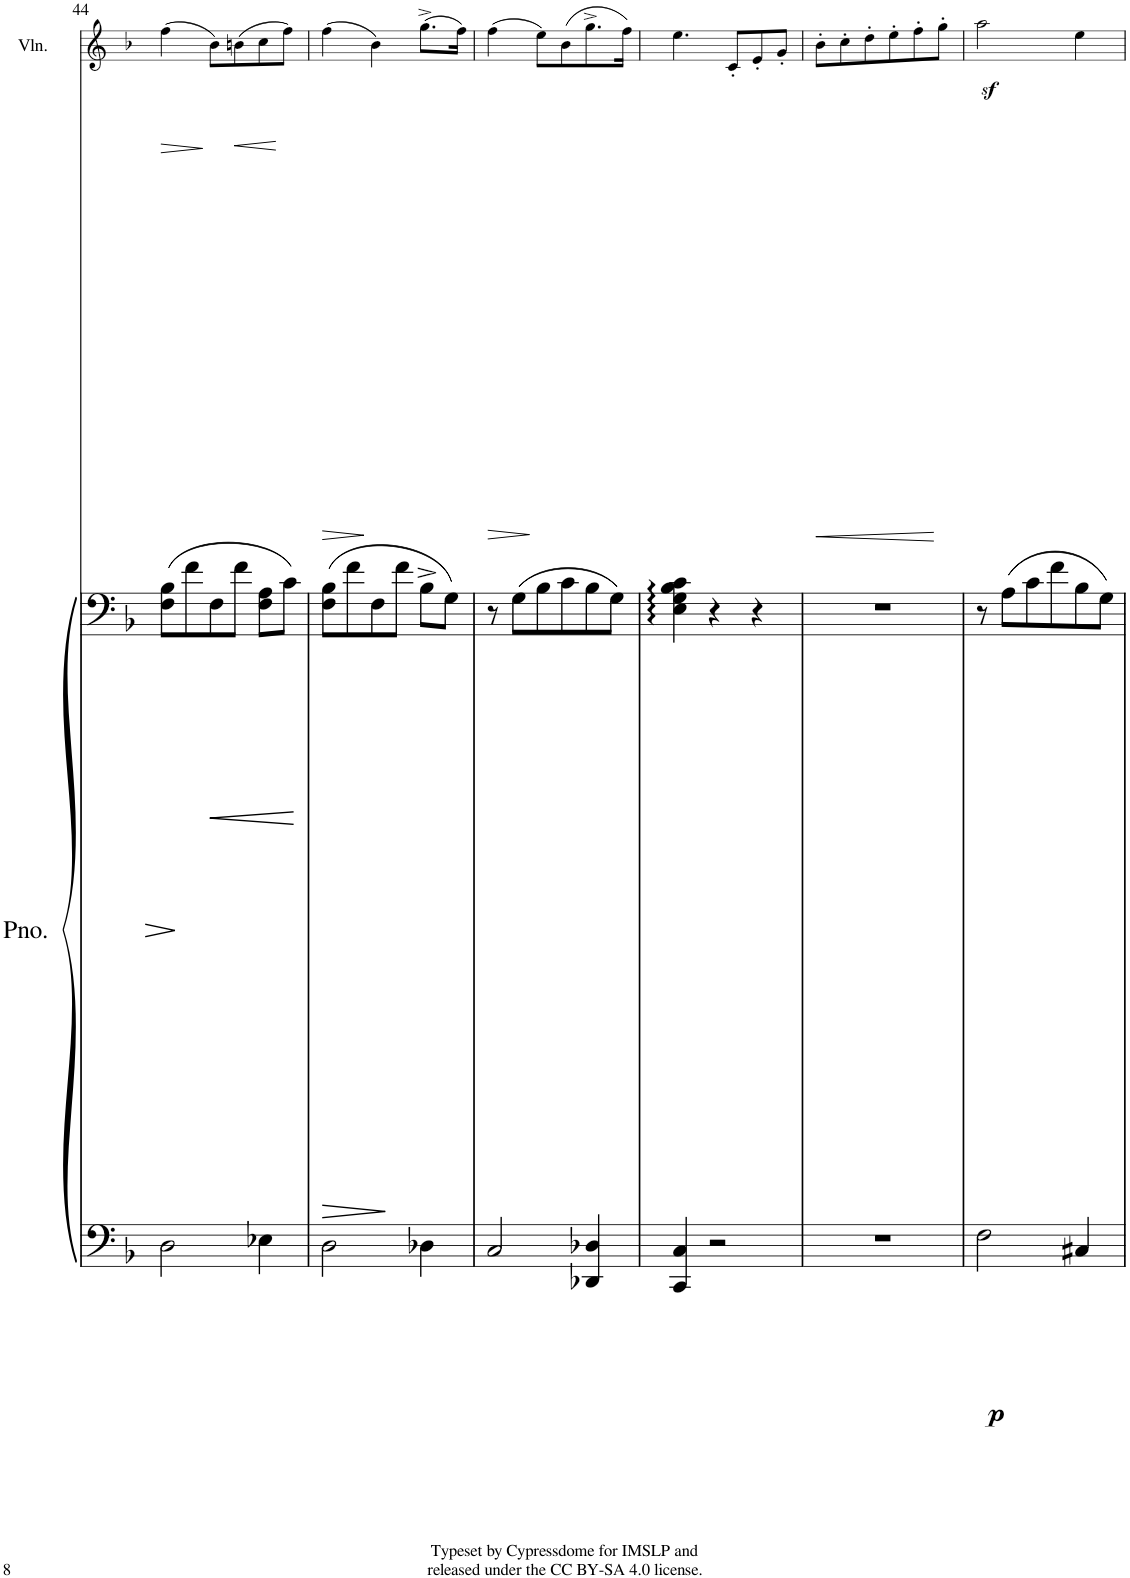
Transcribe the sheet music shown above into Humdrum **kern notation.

**kern	**kern	**dynam	**kern	**dynam
*part2	*part2	*part2	*part1	*part1
*staff3	*staff2	*staff2/3	*staff1	*staff1
*I"Piano	*	*	*I"Violin	*
*I'Pno.	*	*	*I'Vln.	*
!!LO:PB:g=z
*clefF4	*clefF4	*	*clefG2	*
*k[b-]	*k[b-]	*	*k[b-]	*
*M3/4	*M3/4	*	*M3/4	*
=44	=44	=44	=44	=44
!	!	!	!	!LO:HP:b
2D\	(8F\ 8B-\L	.	(4ff\	>
.	8f\	.	.	.
!	!	!LO:HP:b	!	!
.	8F\	<	8b-\L)	]
!	!	!	!	!LO:HP:b
.	8f\J	.	(8bn\	<
4E-X\	8F\ 8A\L	.	8cc\	.
.	8c\J)	[	8ff\J)	[
=45	=45	=45	=45	=45
!	!	!LO:HP:b	!	!LO:HP:b
2D\	(8F\ 8B-\L	>	(4ff\	>
.	8f\	.	.	.
.	8F\	.	4b-\)	]
.	8f\J	]	.	.
4D-X\	8B-^\L	.	(8.gg^\L	.
.	8G\J)	.	.	.
.	.	.	16ff\Jk)	.
=46	=46	=46	=46	=46
!	!	!	!	!LO:HP:b
2C/	8r	.	(4ff\	>
.	(8G\L	.	.	.
.	8B-\	.	8ee\L)	]
.	8c\	.	(8b-\	.
4DD-X/ 4D-X/	8B-\	.	8.gg^\	.
.	8G\J)	.	.	.
.	.	.	16ff\Jk)	.
=47	=47	=47	=47	=47
4CC/ 4C/	4E\ 4G\ 4B-\ 4c\	.	4.ee\	.
2r	4r	.	.	.
.	.	.	8c'/L	.
.	4r	.	8e'/	.
.	.	.	8g'/J	.
=48	=48	=48	=48	=48
!	!	!	!	!LO:HP:b
2.r	2.r	.	8b-'\L	<
.	.	.	8cc'\	.
.	.	.	8dd'\	.
.	.	.	8ee'\	.
.	.	.	8ff'\	.
.	.	.	8gg'\J	[
=49	=49	=49	=49	=49
!	!	!LO:DY:b=2	!	!
2F\	8r	p	2aaz<\	.
.	(8A\L	.	.	.
.	8c\	.	.	.
.	8f\	.	.	.
4C#X/	8B-\	.	4ee\	.
.	8G\J)	.	.	.
=	=	=	=	=
*-	*-	*-	*-	*-
